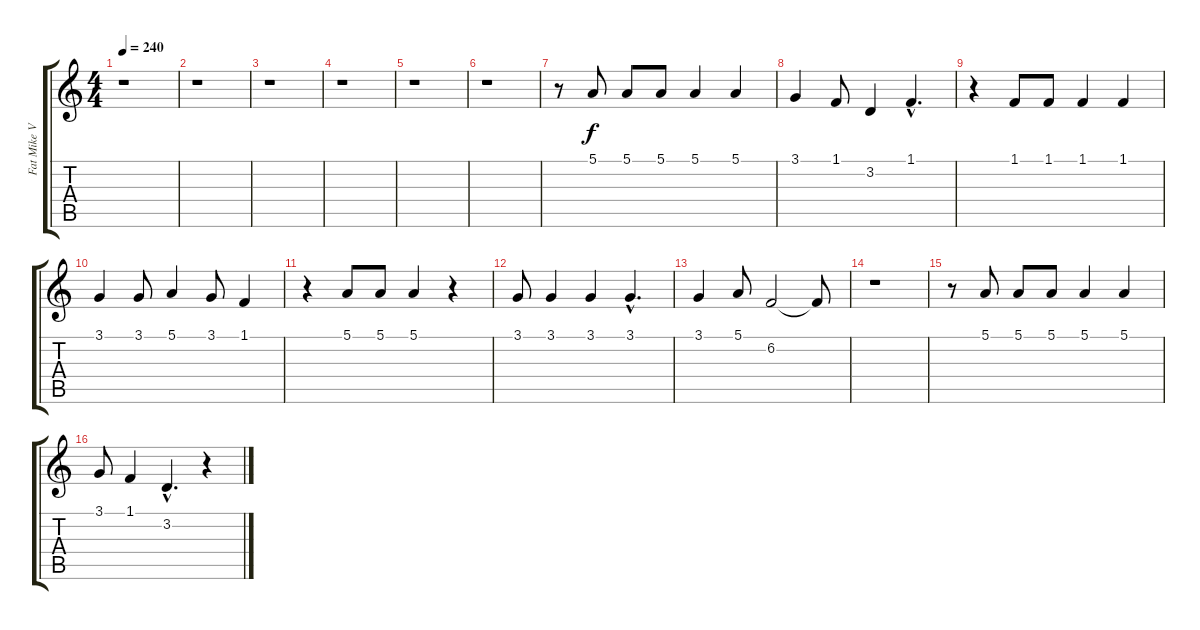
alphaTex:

\track ("Fat Mike Voz" "Fat Mike V") {instrument harmonica}
\staff {score tabs}
\tuning (E4 B3 G3 D3 A2 E2) {hide}
\ts (4 4)
\tempo 240
\clef g2
\ks c
r.1{dy f instrument harmonica} |
r.1 |
r.1 |
r.1 |
r.1 |
r.1 |
r.8 5.1.8 5.1.8 5.1.8 5.1.4 5.1.4 |
3.1.4 1.1.8 3.2.4 1.1{hac}.4{d} |
r.4 1.1.8 1.1.8 1.1.4 1.1.4 |
3.1.4 3.1.8 5.1.4 3.1.8 1.1.4 |
r.4 5.1.8 5.1.8 5.1.4 r.4 |
3.1.8 3.1.4 3.1.4 3.1{hac}.4{d} |
3.1.4 5.1.8 6.2.2 6.2{t}.8 |
r.1 |
r.8 5.1.8 5.1.8 5.1.8 5.1.4 5.1.4 |
3.1.8 1.1.4 3.2{hac}.4{d} r.4
